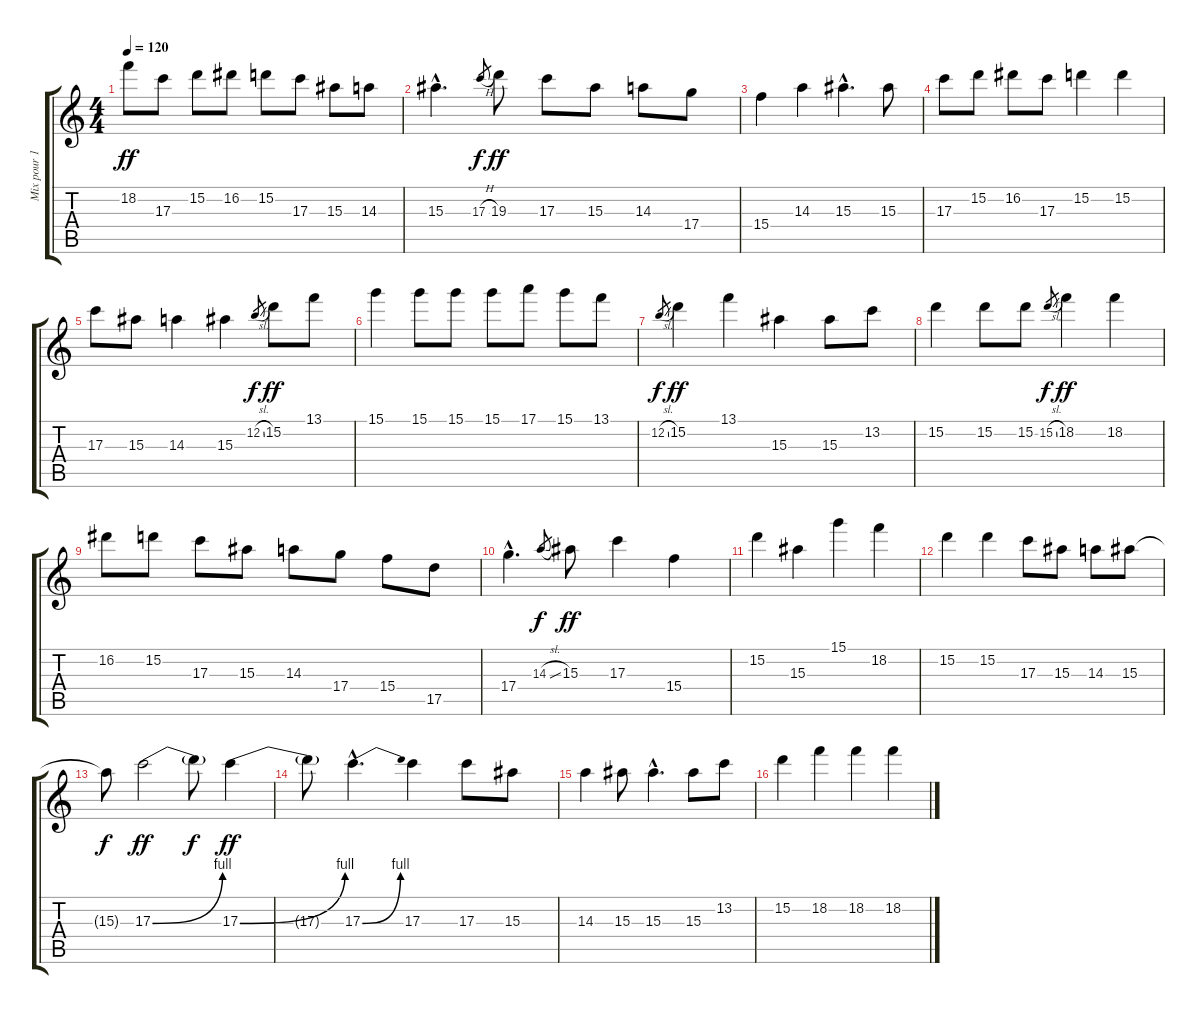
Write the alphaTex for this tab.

\track ("Mix pour 1 guitare par julien elkoubi" "Mix pour 1") {instrument electricguitarmuted}
\staff {score tabs}
\tuning (E4 B3 G3 D3 A2 E2) {hide}
\ts (4 4)
\tempo 120
\clef g2
\ks c
18.2.8{dy ff} 17.3.8 15.2.8 16.2.8 15.2.8 17.3.8 15.3.8 14.3.8 |
15.3{hac}.4{d} 17.3{h}.8{gr dy f} 19.3.8{dy ff} 17.3.8 15.3.8 14.3.8 17.4.8 |
15.4.4 14.3.4 15.3{hac}.4{d} 15.3.8 |
17.3.8 15.2.8 16.2.8 17.3.8 15.2.4 15.2.4 |
17.3.8 15.3.8 14.3.4 15.3.4 12.2{sl}.8{gr dy f} 15.2.8{dy ff} 13.1.8 |
15.1.4 15.1.8 15.1.8 15.1.8 17.1.8 15.1.8 13.1.8 |
12.2{sl}.8{gr dy f} 15.2.4{dy ff} 13.1.4 15.3.4 15.3.8 13.2.8 |
15.2.4 15.2.8 15.2.8 15.2{sl}.8{gr dy f} 18.2.4{dy ff} 18.2.4 |
16.2.8 15.2.8 17.3.8 15.3.8 14.3.8 17.4.8 15.4.8 17.5.8 |
17.4{hac}.4{d} 14.3{sl}.8{gr dy f} 15.3.8{dy ff} 17.3.4 15.4.4 |
15.2.4 15.3.4 15.1.4 18.2.4 |
15.2.4 15.2.4 17.3.8 15.3.8 14.3.8 15.3.8 |
15.3{t}.8{dy f} 17.3{be (bend 0 0 60 4)}.2{dy ff} 17.3{t}.8{dy f} 17.3{be (bend 0 0 60 4)}.4{dy ff} |
17.3{t}.8 17.3{be (bend 0 0 60 4) hac}.4{d} 17.3.4 17.3.8 15.3.8 |
14.3.4 15.3.8 15.3{hac}.4{d} 15.3.8 13.2.8 |
15.2.4 18.2.4 18.2.4 18.2.4
